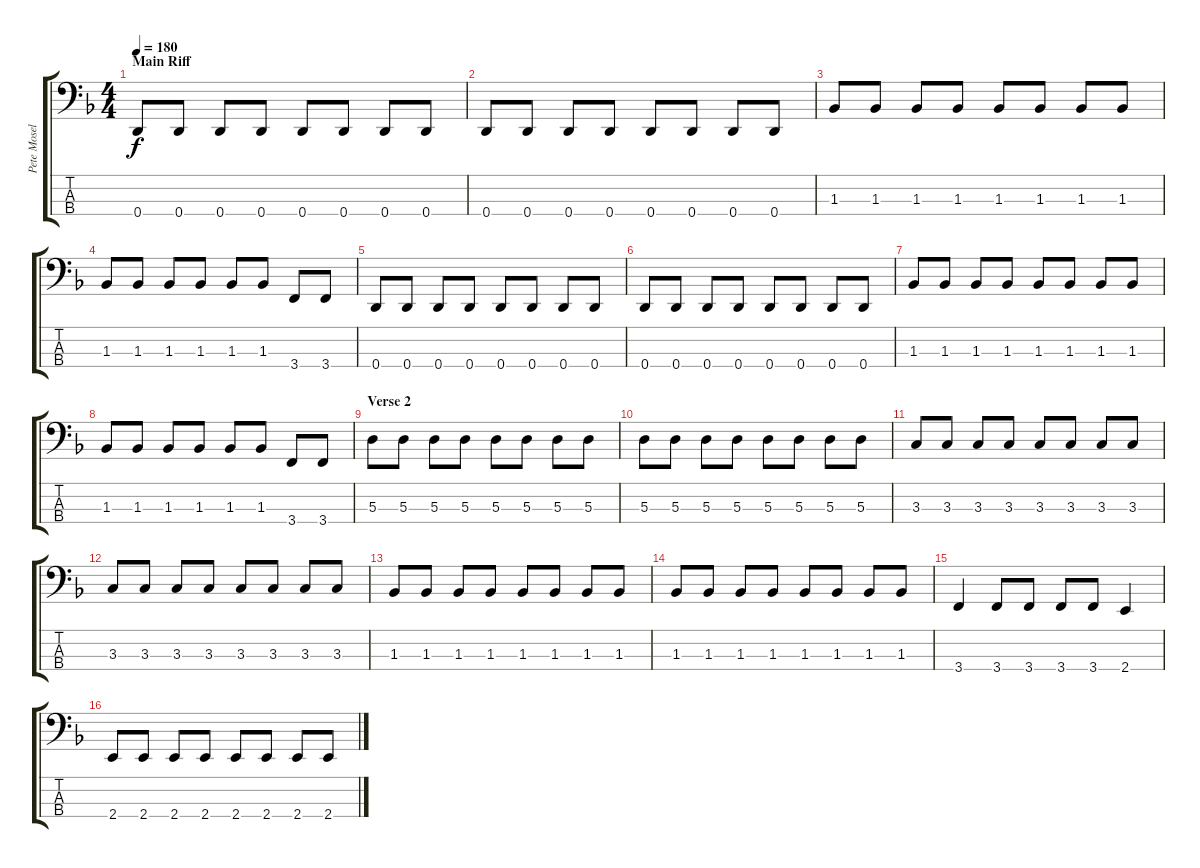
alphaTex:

\track ("Pete Mosely (Bass)" "Pete Mosel") {instrument electricbasspick}
\staff {score tabs}
\tuning (G2 D2 A1 D1) {hide}
\ts (4 4)
\section ("" "Main Riff")
\tempo 180
\clef f4
\ks f
0.4.8{dy f} 0.4.8 0.4.8 0.4.8 0.4.8 0.4.8 0.4.8 0.4.8 |
0.4.8 0.4.8 0.4.8 0.4.8 0.4.8 0.4.8 0.4.8 0.4.8 |
1.3.8 1.3.8 1.3.8 1.3.8 1.3.8 1.3.8 1.3.8 1.3.8 |
1.3.8 1.3.8 1.3.8 1.3.8 1.3.8 1.3.8 3.4.8 3.4.8 |
0.4.8 0.4.8 0.4.8 0.4.8 0.4.8 0.4.8 0.4.8 0.4.8 |
0.4.8 0.4.8 0.4.8 0.4.8 0.4.8 0.4.8 0.4.8 0.4.8 |
1.3.8 1.3.8 1.3.8 1.3.8 1.3.8 1.3.8 1.3.8 1.3.8 |
1.3.8 1.3.8 1.3.8 1.3.8 1.3.8 1.3.8 3.4.8 3.4.8 |
\section ("" "Verse 2")
5.3.8 5.3.8 5.3.8 5.3.8 5.3.8 5.3.8 5.3.8 5.3.8 |
5.3.8 5.3.8 5.3.8 5.3.8 5.3.8 5.3.8 5.3.8 5.3.8 |
3.3.8 3.3.8 3.3.8 3.3.8 3.3.8 3.3.8 3.3.8 3.3.8 |
3.3.8 3.3.8 3.3.8 3.3.8 3.3.8 3.3.8 3.3.8 3.3.8 |
1.3.8 1.3.8 1.3.8 1.3.8 1.3.8 1.3.8 1.3.8 1.3.8 |
1.3.8 1.3.8 1.3.8 1.3.8 1.3.8 1.3.8 1.3.8 1.3.8 |
3.4.4 3.4.8 3.4.8 3.4.8 3.4.8 2.4.4 |
2.4.8 2.4.8 2.4.8 2.4.8 2.4.8 2.4.8 2.4.8 2.4.8
